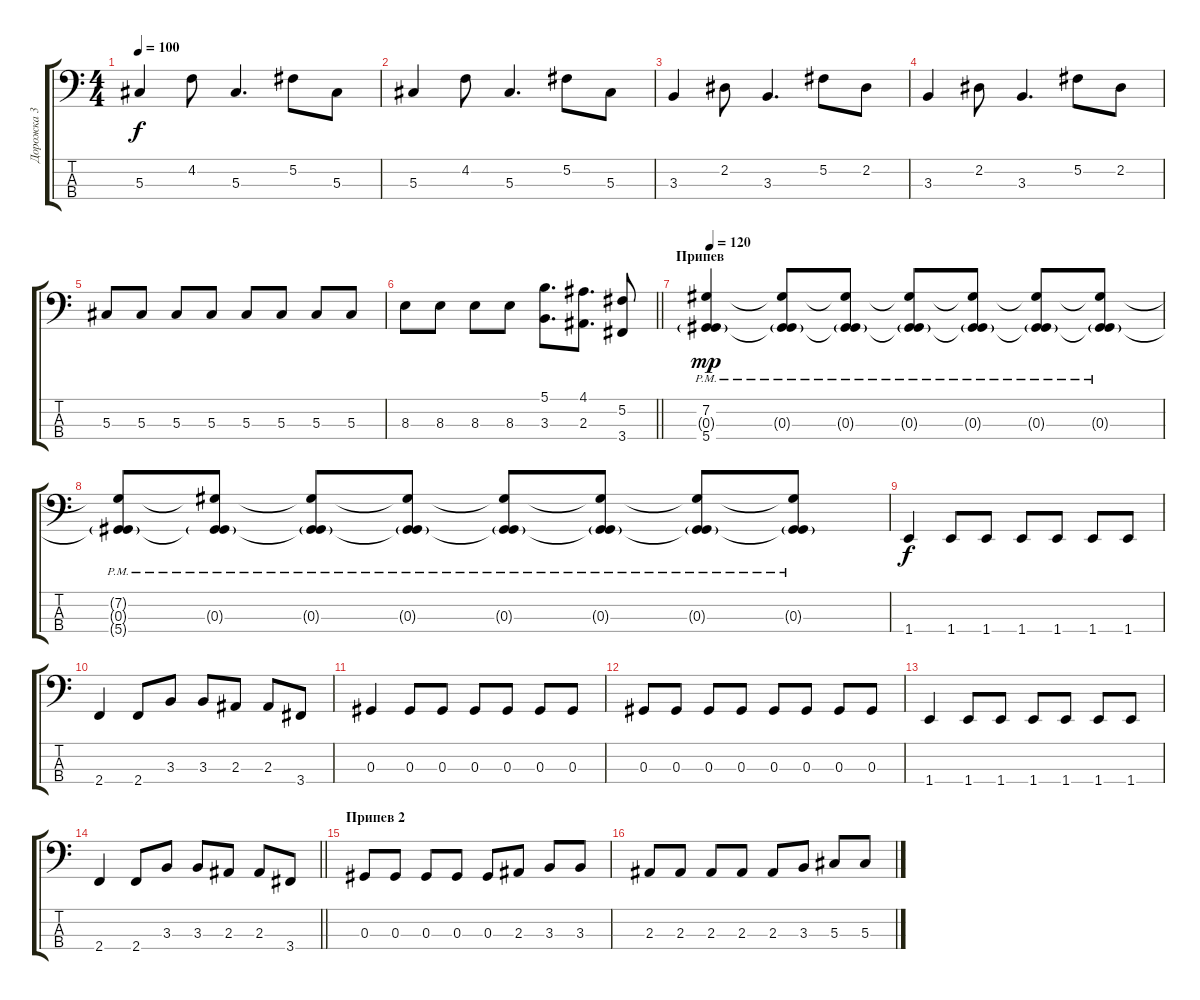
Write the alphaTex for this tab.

\track ("Дорожка 3" "Дорожка 3") {instrument electricbasspick}
\staff {score tabs}
\tuning (Gb2 Db2 Ab1 Eb1) {hide}
\ts (4 4)
\tempo 100
\clef f4
\ks c
5.3.4{dy f} 4.2.8 5.3.4{d} 5.2.8 5.3.8 |
5.3.4 4.2.8 5.3.4{d} 5.2.8 5.3.8 |
3.3.4 2.2.8 3.3.4{d} 5.2.8 2.2.8 |
3.3.4 2.2.8 3.3.4{d} 5.2.8 2.2.8 |
5.3.8 5.3.8 5.3.8 5.3.8 5.3.8 5.3.8 5.3.8 5.3.8 |
\barLineRight lightlight
8.3.8 8.3.8 8.3.8 8.3.8 (5.1 3.3).8{d} (4.1 2.3).8{d} (5.2 3.4).8 |
\section ("" "Припев")
\tempo 120
(7.2 0.3{g pm} 5.4).4{dy mp} (7.2{t} 0.3{g pm} 5.4{t}).8 (7.2{t} 0.3{g pm} 5.4{t}).8 (7.2{t} 0.3{g pm} 5.4{t}).8 (7.2{t} 0.3{g pm} 5.4{t}).8 (7.2{t} 0.3{g pm} 5.4{t}).8 (7.2{t} 0.3{g pm} 5.4{t}).8 |
(7.2{t} 0.3{g pm} 5.4{t}).8 (7.2{t} 0.3{g pm} 5.4{t}).8 (7.2{t} 0.3{g pm} 5.4{t}).8 (7.2{t} 0.3{g pm} 5.4{t}).8 (7.2{t} 0.3{g pm} 5.4{t}).8 (7.2{t} 0.3{g pm} 5.4{t}).8 (7.2{t} 0.3{g pm} 5.4{t}).8 (7.2{t} 0.3{g pm} 5.4{t}).8 |
1.4.4{dy f} 1.4.8 1.4.8 1.4.8 1.4.8 1.4.8 1.4.8 |
2.4.4 2.4.8 3.3.8 3.3.8 2.3.8 2.3.8 3.4.8 |
0.3.4 0.3.8 0.3.8 0.3.8 0.3.8 0.3.8 0.3.8 |
0.3.8 0.3.8 0.3.8 0.3.8 0.3.8 0.3.8 0.3.8 0.3.8 |
1.4.4 1.4.8 1.4.8 1.4.8 1.4.8 1.4.8 1.4.8 |
\barLineRight lightlight
2.4.4 2.4.8 3.3.8 3.3.8 2.3.8 2.3.8 3.4.8 |
\section ("" "Припев 2")
0.3.8 0.3.8 0.3.8 0.3.8 0.3.8 2.3.8 3.3.8 3.3.8 |
2.3.8 2.3.8 2.3.8 2.3.8 2.3.8 3.3.8 5.3.8 5.3.8
